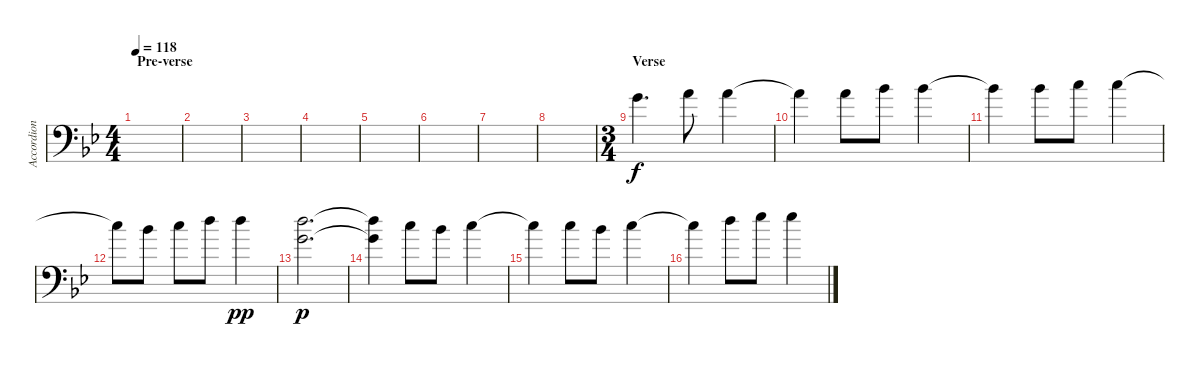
\track ("Accordion +oct" "Accordion ") {instrument oboe}
\staff {score}
\tuning (E4 B3 G3 D3 A2 E2 B1) {hide}
\ts (4 4)
\section ("" "Pre-verse")
\tempo 118
\clef f4
\ks gminor
|
|
|
|
|
|
|
|
\ts (3 4)
\section ("" "Verse")
3.1.4{d} 5.1.8 5.1.4 |
5.1{t}.4 5.1.8 6.1.8 6.1.4 |
6.1{t}.4 6.1.8 8.1.8 8.1.4 |
8.1{t}.8 6.1.8 8.1.8 10.1.8 10.1.4{dy pp} |
(3.1 15.2).2{d dy p} |
(3.1{t} 15.2{t}).4 8.1.8 6.1.8 8.1.4 |
8.1{t}.4 8.1.8 6.1.8 8.1.4 |
8.1{t}.4 10.1.8 11.1.8 11.1.4
